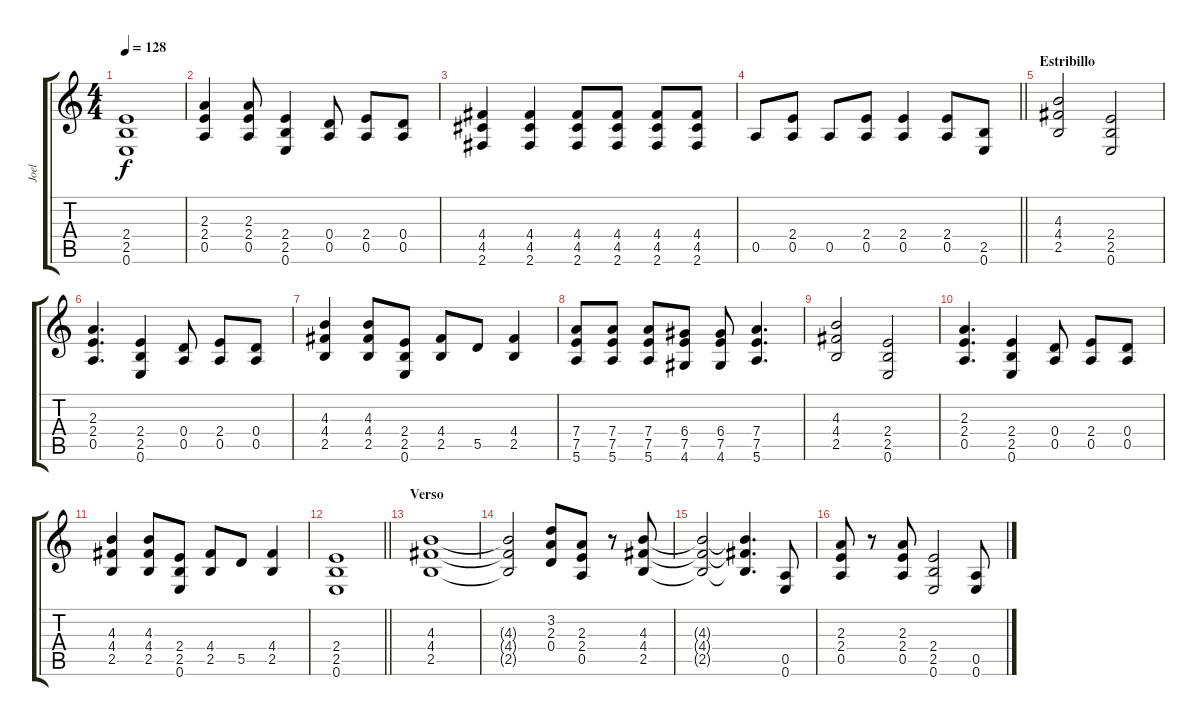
\track ("Joel" "Joel") {instrument overdrivenguitar}
\staff {score tabs}
\tuning (E4 B3 G3 D3 A2 E2) {hide}
\ts (4 4)
\tempo 128
\clef g2
\ks c
(2.4 2.5 0.6).1{dy f} |
(2.3 2.4 0.5).4 (2.3 2.4 0.5).8 (2.4 2.5 0.6).4 (0.4 0.5).8 (2.4 0.5).8 (0.4 0.5).8 |
(4.4 4.5 2.6).4 (4.4 4.5 2.6).4 (4.4 4.5 2.6).8 (4.4 4.5 2.6).8 (4.4 4.5 2.6).8 (4.4 4.5 2.6).8 |
\barLineRight lightlight
0.5.8 (2.4 0.5).8 0.5.8 (2.4 0.5).8 (2.4 0.5).4 (2.4 0.5).8 (2.5 0.6).8 |
\section ("" "Estribillo")
(4.3 4.4 2.5).2 (2.4 2.5 0.6).2 |
(2.3 2.4 0.5).4{d} (2.4 2.5 0.6).4 (0.4 0.5).8 (2.4 0.5).8 (0.4 0.5).8 |
(4.3 4.4 2.5).4 (4.3 4.4 2.5).8 (2.4 2.5 0.6).8 (4.4 2.5).8 5.5.8 (4.4 2.5).4 |
(7.4 7.5 5.6).8 (7.4 7.5 5.6).8 (7.4 7.5 5.6).8 (6.4 7.5 4.6).8 (6.4 7.5 4.6).8 (7.4 7.5 5.6).4{d} |
(4.3 4.4 2.5).2 (2.4 2.5 0.6).2 |
(2.3 2.4 0.5).4{d} (2.4 2.5 0.6).4 (0.4 0.5).8 (2.4 0.5).8 (0.4 0.5).8 |
(4.3 4.4 2.5).4 (4.3 4.4 2.5).8 (2.4 2.5 0.6).8 (4.4 2.5).8 5.5.8 (4.4 2.5).4 |
\barLineRight lightlight
(2.4 2.5 0.6).1 |
\section ("" "Verso")
(4.3 4.4 2.5).1 |
(4.3{t} 4.4{t} 2.5{t}).2 (3.2 2.3 0.4).8 (2.3 2.4 0.5).8 r.8 (4.3 4.4 2.5).8 |
(4.3{t} 4.4{t} 2.5{t}).2 (4.3{t} 4.4{t} 2.5{t}).4{d} (0.5 0.6).8 |
(2.3 2.4 0.5).8 r.8 (2.3 2.4 0.5).8 (2.4 2.5 0.6).2 (0.5 0.6).8
